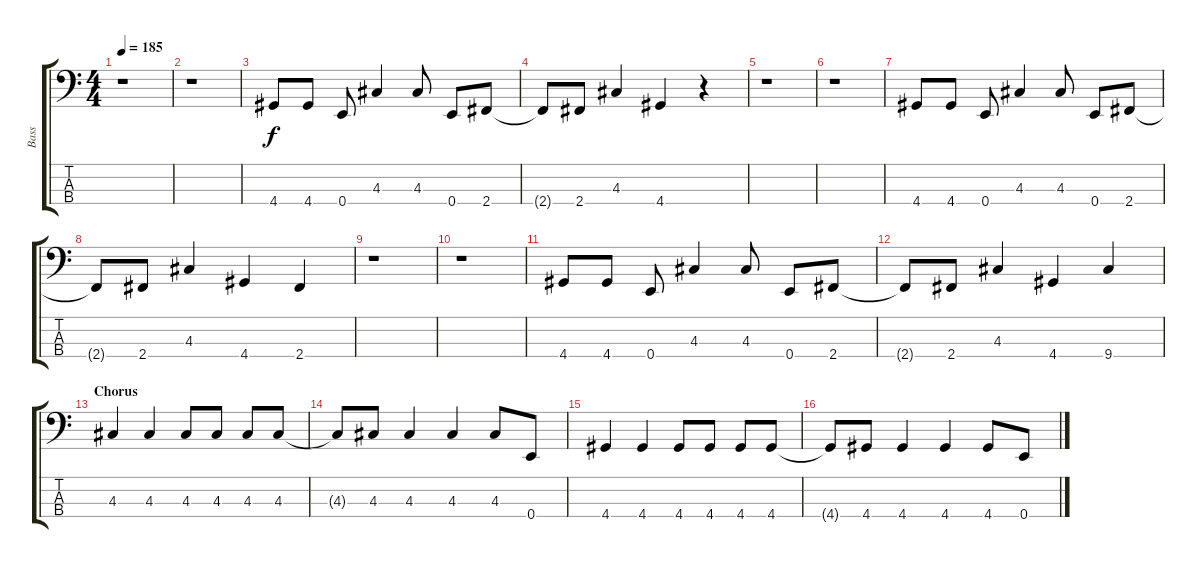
\track ("Bass" "Bass") {instrument electricbasspick}
\staff {score tabs}
\tuning (G2 D2 A1 E1) {hide}
\ts (4 4)
\tempo 185
\clef f4
\ks c
r.1{dy f} |
r.1 |
4.4.8 4.4.8 0.4.8 4.3.4 4.3.8 0.4.8 2.4.8 |
2.4{t}.8 2.4.8 4.3.4 4.4.4 r.4 |
r.1 |
r.1 |
4.4.8 4.4.8 0.4.8 4.3.4 4.3.8 0.4.8 2.4.8 |
2.4{t}.8 2.4.8 4.3.4 4.4.4 2.4.4 |
r.1 |
r.1 |
4.4.8 4.4.8 0.4.8 4.3.4 4.3.8 0.4.8 2.4.8 |
2.4{t}.8 2.4.8 4.3.4 4.4.4 9.4.4 |
\section ("" "Chorus")
4.3.4 4.3.4 4.3.8 4.3.8 4.3.8 4.3.8 |
4.3{t}.8 4.3.8 4.3.4 4.3.4 4.3.8 0.4.8 |
4.4.4 4.4.4 4.4.8 4.4.8 4.4.8 4.4.8 |
4.4{t}.8 4.4.8 4.4.4 4.4.4 4.4.8 0.4.8
